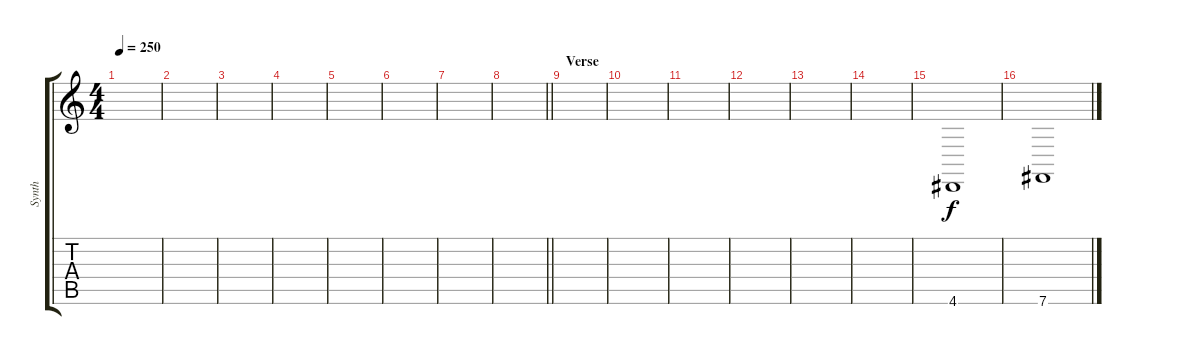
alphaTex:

\track ("Synth" "Synth") {instrument synthstrings1}
\staff {score tabs}
\tuning (Db4 Ab3 E3 B2 Gb2 B1) {hide}
\ts (4 4)
\tempo 250
\clef g2
\ks c
|
|
|
|
|
|
|
\barLineRight lightlight
|
\section ("" "Verse")
|
|
|
|
|
|
4.6.1 |
7.6.1
